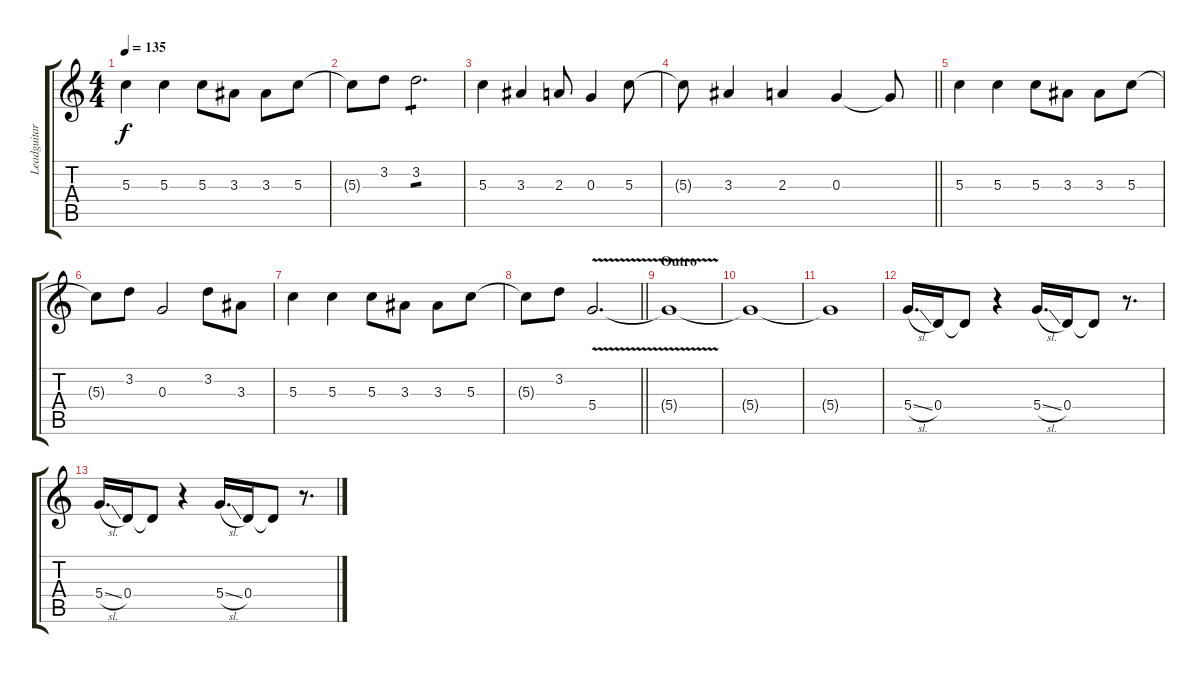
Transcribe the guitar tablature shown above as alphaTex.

\track ("Leadguitar" "Leadguitar") {instrument distortionguitar}
\staff {score tabs}
\tuning (E4 B3 G3 D3 A2 E2) {hide}
\ts (4 4)
\tempo 135
\clef g2
\ks c
5.3.4{dy f} 5.3.4 5.3.8 3.3.8 3.3.8 5.3.8 |
5.3{t}.8 3.2.8 3.2.2{d tp 1} |
5.3.4 3.3.4 2.3.8 0.3.4 5.3.8 |
\barLineRight lightlight
5.3{t}.8 3.3.4 2.3.4 0.3.4 0.3{t}.8 |
5.3.4 5.3.4 5.3.8 3.3.8 3.3.8 5.3.8 |
5.3{t}.8 3.2.8 0.3.2 3.2.8 3.3.8 |
5.3.4 5.3.4 5.3.8 3.3.8 3.3.8 5.3.8 |
\barLineRight lightlight
5.3{t}.8 3.2.8 5.4{v}.2{d} |
\section ("" "Outro")
5.4{t}.1 |
5.4{t}.1 |
5.4{t}.1 |
5.4{sl}.16{d volume 7} 0.4.16 0.4{t}.8 r.4 5.4{sl}.16{d volume 5} 0.4.16 0.4{t}.8 r.8{d} |
5.4{sl}.16{d volume 3} 0.4.16 0.4{t}.8 r.4 5.4{sl}.16{d volume 1} 0.4.16 0.4{t}.8 r.8{d}
